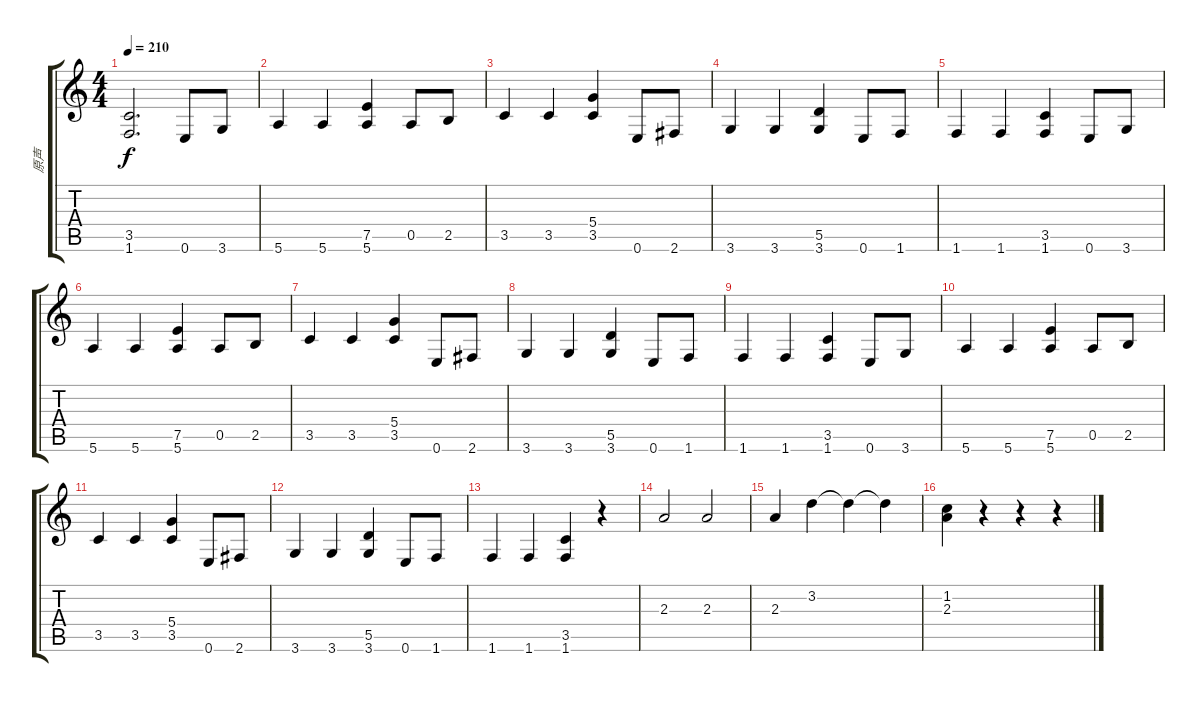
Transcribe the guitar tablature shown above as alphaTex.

\track ("原声" "原声") {instrument acousticguitarsteel}
\staff {score tabs}
\tuning (E4 B3 G3 D3 A2 E2) {hide}
\ts (4 4)
\tempo 210
\clef g2
\ks c
(3.5 1.6).2{d dy f} 0.6.8 3.6.8 |
5.6.4 5.6.4 (7.5 5.6).4 0.5.8 2.5.8 |
3.5.4 3.5.4 (5.4 3.5).4 0.6.8 2.6.8 |
3.6.4 3.6.4 (5.5 3.6).4 0.6.8 1.6.8 |
1.6.4 1.6.4 (3.5 1.6).4 0.6.8 3.6.8 |
5.6.4 5.6.4 (7.5 5.6).4 0.5.8 2.5.8 |
3.5.4 3.5.4 (5.4 3.5).4 0.6.8 2.6.8 |
3.6.4 3.6.4 (5.5 3.6).4 0.6.8 1.6.8 |
1.6.4 1.6.4 (3.5 1.6).4{txt ""} 0.6.8 3.6.8 |
5.6.4 5.6.4 (7.5 5.6).4 0.5.8 2.5.8 |
3.5.4 3.5.4 (5.4 3.5).4 0.6.8 2.6.8 |
3.6.4 3.6.4 (5.5 3.6).4 0.6.8 1.6.8 |
1.6.4 1.6.4 (3.5 1.6).4 r.4 |
2.3.2 2.3.2 |
2.3.4 3.2.4 3.2{t}.4 3.2{t}.4 |
(1.2 2.3).4 r.4 r.4 r.4
